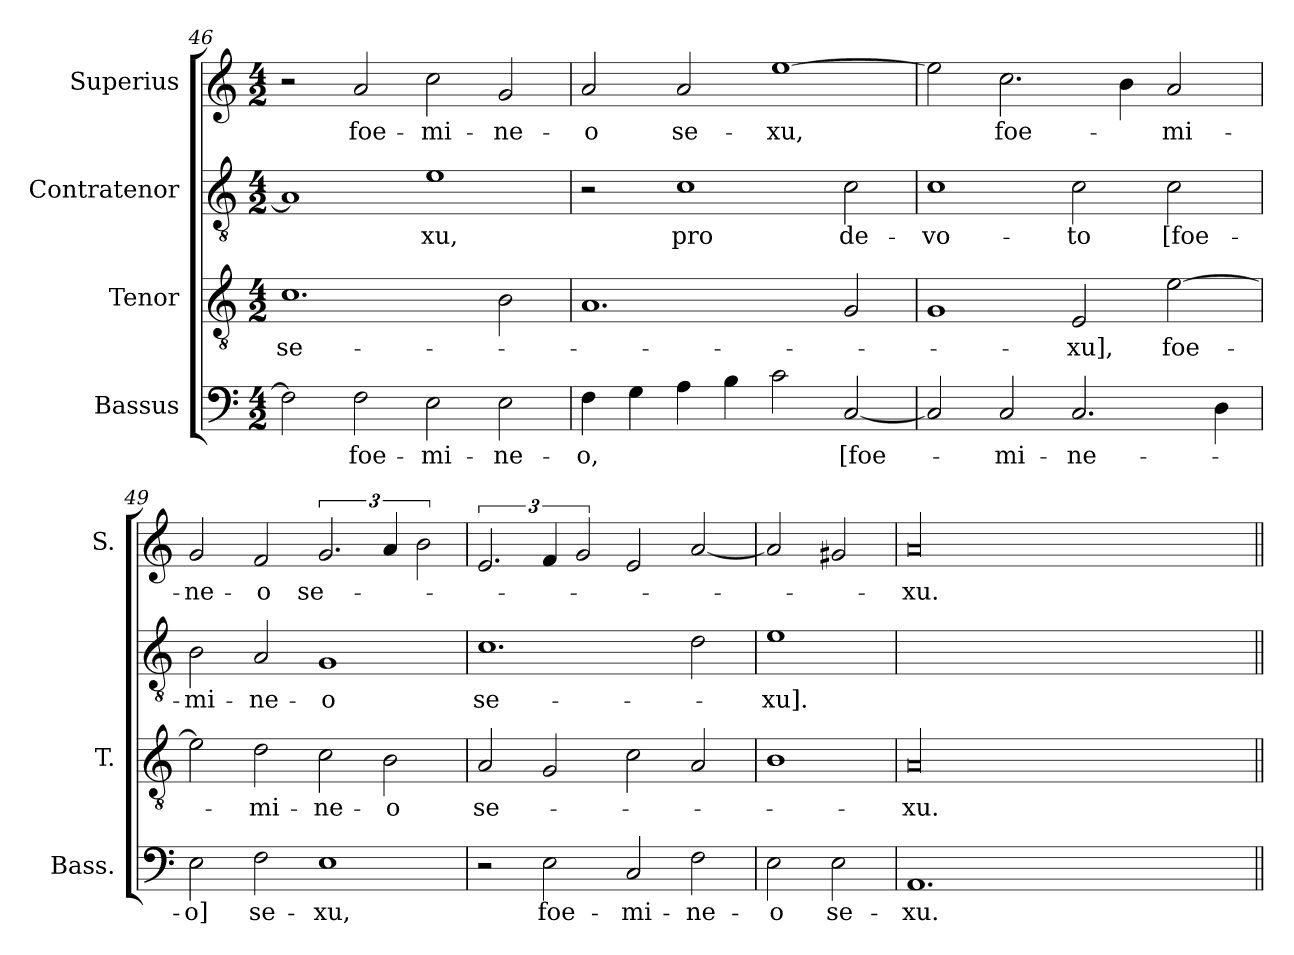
**kern	**text	**kern	**text	**kern	**text	**kern	**text
*part4	*part4	*part3	*part3	*part2	*part2	*part1	*part1
*staff4	*staff4	*staff3	*staff3	*staff2	*staff2	*staff1	*staff1
*I"Bassus	*	*I"Tenor	*	*I"Contratenor	*	*I"Superius	*
*I'Bass.	*	*I'T.	*	*	*	*I'S.	*
!!LO:LB:g=z
*clefF4	*	*clefGv2	*	*clefGv2	*	*clefG2	*
*k[]	*	*k[]	*	*k[]	*	*k[]	*
*C:	*	*C:	*	*C:	*	*C:	*
*M4/2	*	*M4/2	*	*M4/2	*	*M4/2	*
=46	=46	=46	=46	=46	=46	=46	=46
2F\]	.	1.c\	se-	1A/]	.	2r	.
2F\	foe-	.	.	.	.	2a/	foe-
2E\	-mi-	.	.	1e\	-xu,	2cc\	-mi-
2E\	-ne-	2B\	.	.	.	2g/	-ne-
=47	=47	=47	=47	=47	=47	=47	=47
4F\	-o,	1.A/	.	2r	.	2a/	-o
4G\	.	.	.	.	.	.	.
4A\	.	.	.	1c\	pro	2a/	se-
4B\	.	.	.	.	.	.	.
2c\	.	.	.	.	.	[1ee\	-xu,
[2C/	[foe-	2G/	.	2c\	de-	.	.
=48	=48	=48	=48	=48	=48	=48	=48
2C/]	.	1G/	.	1c\	-vo-	2ee\]	.
2C/	-mi-	.	.	.	.	2.cc\	foe-
2.C/	-ne-	2E/	-xu],	2c\	-to	.	.
.	.	.	.	.	.	4b\	.
.	.	[2e\	foe-	2c\	[foe-	2a/	-mi-
4D\	.	.	.	.	.	.	.
!!LO:PB:g=z
=49	=49	=49	=49	=49	=49	=49	=49
2E\	-o]	2e\]	.	2B\	-mi-	2g/	-ne-
2F\	se-	2d\	-mi-	2A/	-ne-	2f/	-o
1E\	-xu,	2c\	-ne-	1G/	-o	3.g/	se-
.	.	2B\	-o	.	.	6a/	.
.	.	.	.	.	.	3b\	.
=50	=50	=50	=50	=50	=50	=50	=50
2r	.	2A/	se-	1.c\	se-	3.e/	.
2E\	foe-	2G/	.	.	.	6f/	.
.	.	.	.	.	.	3g/	.
2C/	-mi-	2c\	.	.	.	2e/	.
2F\	-ne-	2A/	.	2d\	.	[2a/	.
=51	=51	=51	=51	=51	=51	=51	=51
2E\	-o	1B\	.	1e\	-xu].	2a/]	.
2E\	se-	.	.	.	.	2g#X/	.
=52	=52	=52	=52	=52	=52	=52	=52
1.AA/	-xu.	00A/	-xu.	00ryy	.	00a/	-xu.
1ryy	.	.	.	.	.	.	.
1.ryy	.	.	.	.	.	.	.
=||	=||	=||	=||	=||	=||	=||	=||
*-	*-	*-	*-	*-	*-	*-	*-
